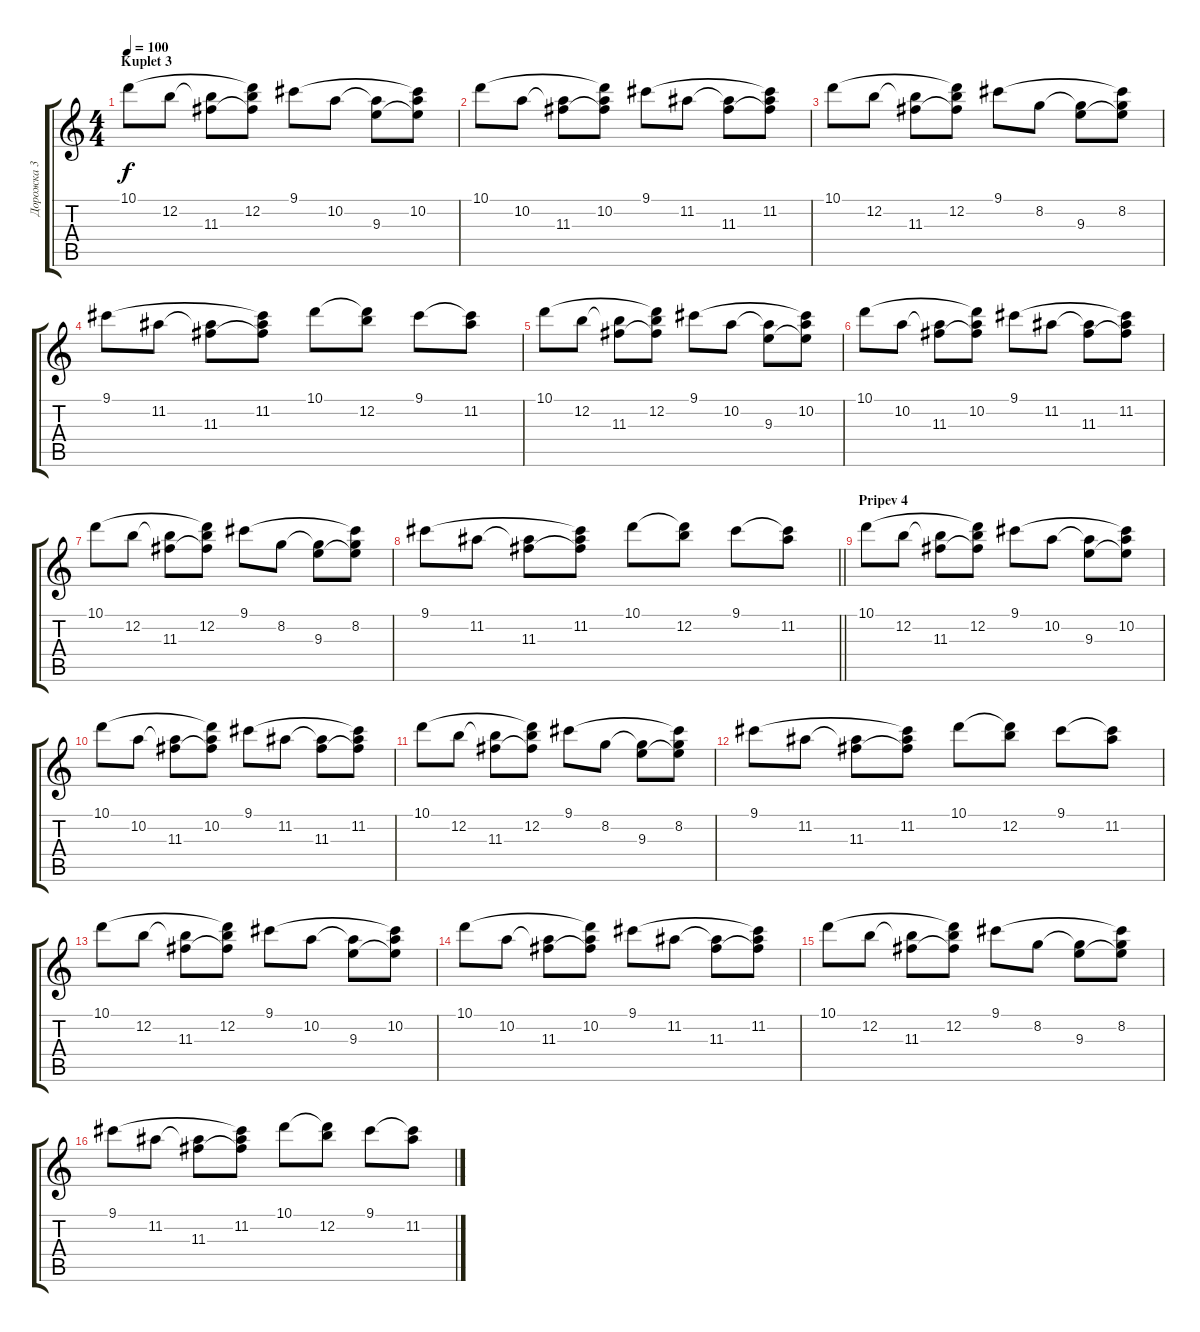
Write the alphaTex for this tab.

\track ("Дорожка 3" "Дорожка 3") {instrument acousticguitarsteel}
\staff {score tabs}
\tuning (E4 B3 G3 D3 A2 E2) {hide}
\ts (4 4)
\section ("" "Kuplet 3")
\tempo 100
\clef g2
\ks c
10.1.8{dy f} 12.2.8 (12.2{t} 11.3).8 (10.1{t} 12.2 11.3{t}).8 9.1.8 10.2.8 (10.2{t} 9.3).8 (9.1{t} 10.2 9.3{t}).8 |
10.1.8 10.2.8 (10.2{t} 11.3).8 (10.1{t} 10.2 11.3{t}).8 9.1.8 11.2.8 (11.2{t} 11.3).8 (9.1{t} 11.2 11.3{t}).8 |
10.1.8 12.2.8 (12.2{t} 11.3).8 (10.1{t} 12.2 11.3{t}).8 9.1.8 8.2.8 (8.2{t} 9.3).8 (9.1{t} 8.2 9.3{t}).8 |
9.1.8 11.2.8 (11.2{t} 11.3).8 (9.1{t} 11.2 11.3{t}).8 10.1.8 (10.1{t} 12.2).8 9.1.8 (9.1{t} 11.2).8 |
10.1.8 12.2.8 (12.2{t} 11.3).8 (10.1{t} 12.2 11.3{t}).8 9.1.8 10.2.8 (10.2{t} 9.3).8 (9.1{t} 10.2 9.3{t}).8 |
10.1.8 10.2.8 (10.2{t} 11.3).8 (10.1{t} 10.2 11.3{t}).8 9.1.8 11.2.8 (11.2{t} 11.3).8 (9.1{t} 11.2 11.3{t}).8 |
10.1.8 12.2.8 (12.2{t} 11.3).8 (10.1{t} 12.2 11.3{t}).8 9.1.8 8.2.8 (8.2{t} 9.3).8 (9.1{t} 8.2 9.3{t}).8 |
\barLineRight lightlight
9.1.8 11.2.8 (11.2{t} 11.3).8 (9.1{t} 11.2 11.3{t}).8 10.1.8 (10.1{t} 12.2).8 9.1.8 (9.1{t} 11.2).8 |
\section ("" "Pripev 4")
10.1.8 12.2.8 (12.2{t} 11.3).8 (10.1{t} 12.2 11.3{t}).8 9.1.8 10.2.8 (10.2{t} 9.3).8 (9.1{t} 10.2 9.3{t}).8 |
10.1.8 10.2.8 (10.2{t} 11.3).8 (10.1{t} 10.2 11.3{t}).8 9.1.8 11.2.8 (11.2{t} 11.3).8 (9.1{t} 11.2 11.3{t}).8 |
10.1.8 12.2.8 (12.2{t} 11.3).8 (10.1{t} 12.2 11.3{t}).8 9.1.8 8.2.8 (8.2{t} 9.3).8 (9.1{t} 8.2 9.3{t}).8 |
9.1.8 11.2.8 (11.2{t} 11.3).8 (9.1{t} 11.2 11.3{t}).8 10.1.8 (10.1{t} 12.2).8 9.1.8 (9.1{t} 11.2).8 |
10.1.8 12.2.8 (12.2{t} 11.3).8 (10.1{t} 12.2 11.3{t}).8 9.1.8 10.2.8 (10.2{t} 9.3).8 (9.1{t} 10.2 9.3{t}).8 |
10.1.8 10.2.8 (10.2{t} 11.3).8 (10.1{t} 10.2 11.3{t}).8 9.1.8 11.2.8 (11.2{t} 11.3).8 (9.1{t} 11.2 11.3{t}).8 |
10.1.8 12.2.8 (12.2{t} 11.3).8 (10.1{t} 12.2 11.3{t}).8 9.1.8 8.2.8 (8.2{t} 9.3).8 (9.1{t} 8.2 9.3{t}).8 |
9.1.8 11.2.8 (11.2{t} 11.3).8 (9.1{t} 11.2 11.3{t}).8 10.1.8 (10.1{t} 12.2).8 9.1.8 (9.1{t} 11.2).8
